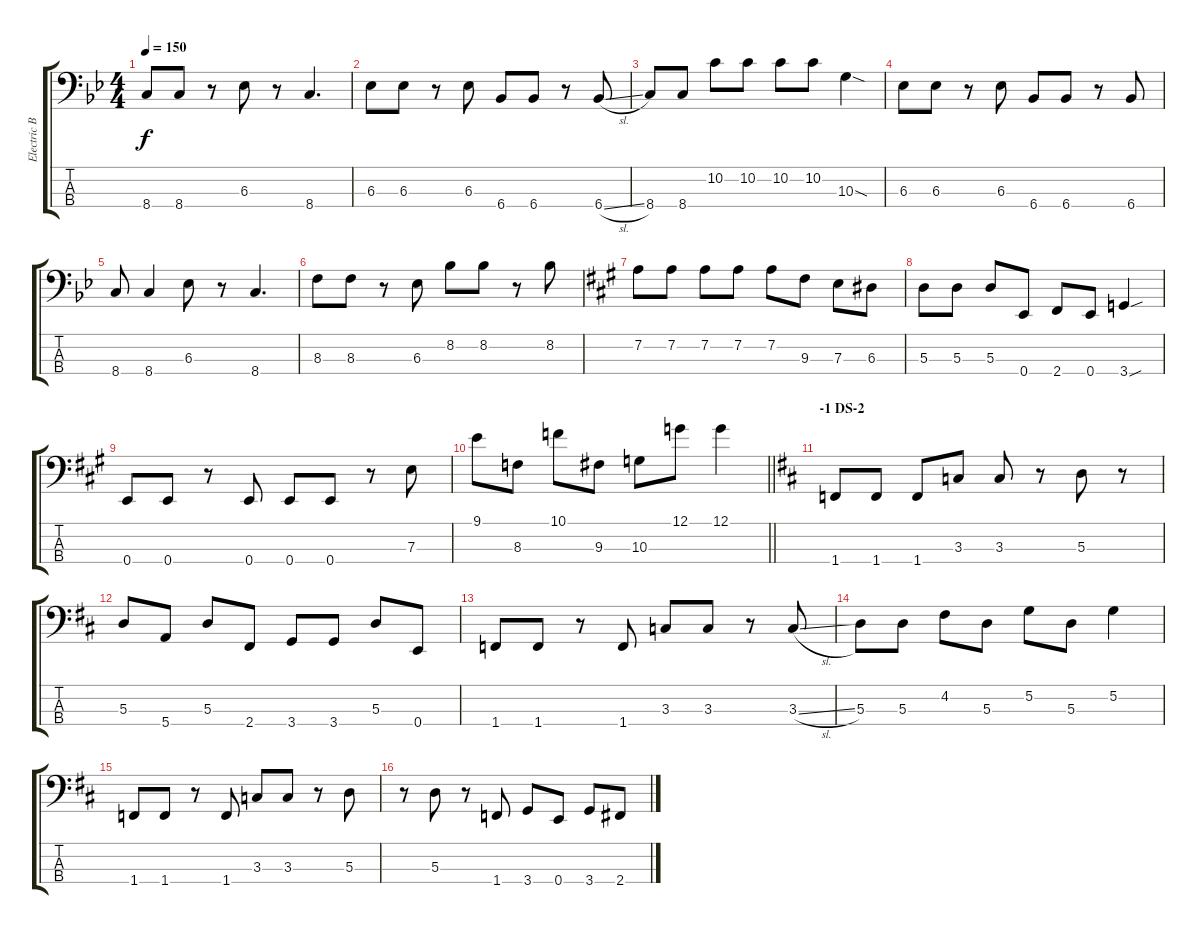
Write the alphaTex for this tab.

\track ("Electric Bass" "Electric B") {instrument electricbassfinger}
\staff {score tabs}
\tuning (G2 D2 A1 E1) {hide}
\ts (4 4)
\tempo 150
\clef f4
\ks bb
8.4.8{dy f} 8.4.8 r.8 6.3.8 r.8 8.4.4{d} |
6.3.8 6.3.8 r.8 6.3.8 6.4.8 6.4.8 r.8 6.4{sl}.8 |
8.4.8 8.4.8 10.2.8 10.2.8 10.2.8 10.2.8 10.3{sod}.4 |
6.3.8 6.3.8 r.8 6.3.8 6.4.8 6.4.8 r.8 6.4.8 |
8.4.8 8.4.4 6.3.8 r.8 8.4.4{d} |
8.3.8 8.3.8 r.8 6.3.8 8.2.8 8.2.8 r.8 8.2.8 |
\ks a
7.2.8 7.2.8 7.2.8 7.2.8 7.2.8 9.3.8 7.3.8 6.3.8 |
5.3.8 5.3.8 5.3.8 0.4.8 2.4.8 0.4.8 3.4{sou}.4 |
0.4.8 0.4.8 r.8 0.4.8 0.4.8 0.4.8 r.8 7.3.8 |
\barLineRight lightlight
9.1.8 8.3.8 10.1.8 9.3.8 10.3.8 12.1.8 12.1.4 |
\section ("" "-1 DS-2")
\ks d
1.4.8 1.4.8 1.4.8 3.3.8 3.3.8 r.8 5.3.8 r.8 |
5.3.8 5.4.8 5.3.8 2.4.8 3.4.8 3.4.8 5.3.8 0.4.8 |
1.4.8 1.4.8 r.8 1.4.8 3.3.8 3.3.8 r.8 3.3{sl}.8 |
5.3.8 5.3.8 4.2.8 5.3.8 5.2.8 5.3.8 5.2.4 |
1.4.8 1.4.8 r.8 1.4.8 3.3.8 3.3.8 r.8 5.3.8 |
r.8 5.3.8 r.8 1.4.8 3.4.8 0.4.8 3.4.8 2.4.8
